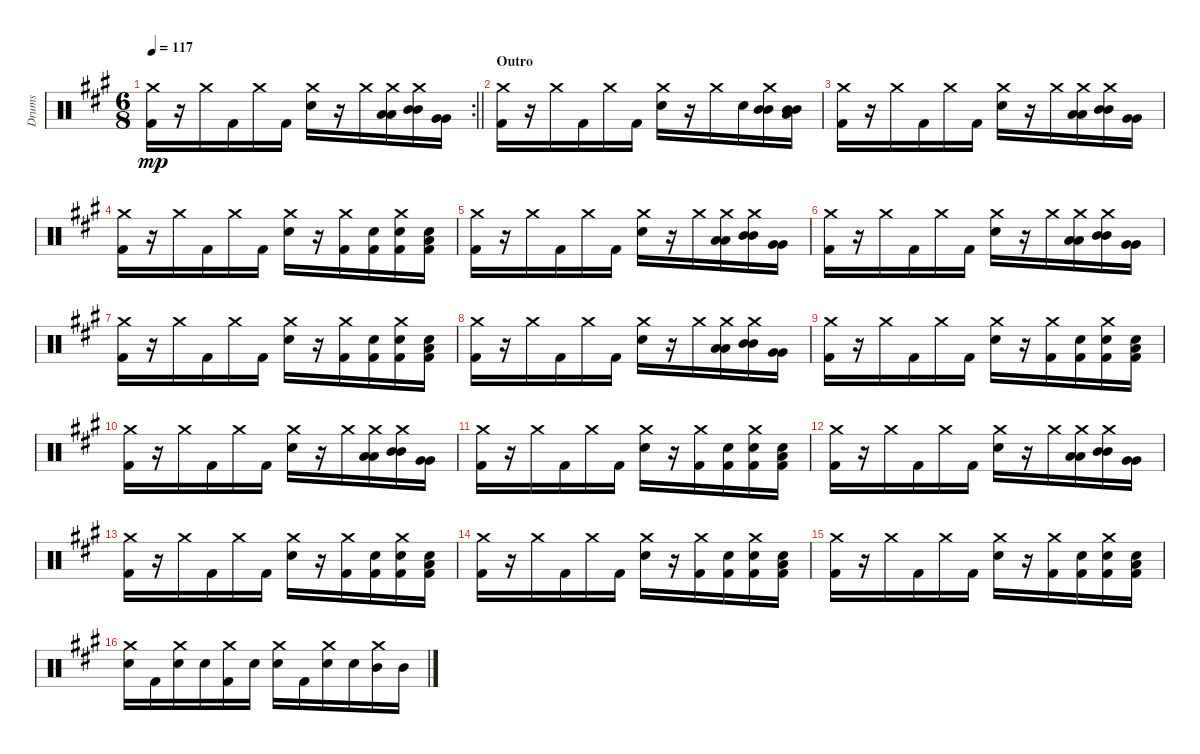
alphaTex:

\track ("Drums" "Drums") {instrument percussion}
\staff {score}
\articulation defaults
\rc 2
\ts (6 8)
\tempo 117
\clef neutral
\barLineRight lightlight
\ks a
("Crash medium (hit)" "Kick (hit) 2").16{dy mp} r.16 "Crash medium (hit)".16 "Kick (hit) 2".16 "Crash medium (hit)".16 "Kick (hit) 2".16 ("Crash medium (hit)" "Electric Snare (hit)").16 r.16 "Crash medium (hit)".16 ("Low Tom (hit)" "Low Tom (hit)" "Crash medium (hit)").16 ("Mid Tom (hit)" "Mid Tom (hit)" "Crash medium (hit)").16 ("Very Low Tom (hit)" "Very Low Tom (hit)").16 |
\section ("" "Outro")
("Crash medium (hit)" "Kick (hit) 2").16{volume 12} r.16 "Crash medium (hit)".16 "Kick (hit) 2".16 "Crash medium (hit)".16 "Kick (hit) 2".16 ("Crash medium (hit)" "Electric Snare (hit)").16 r.16 "Crash medium (hit)".16 "Electric Snare (hit)".16 ("Mid Tom (hit)" "Mid Tom (hit)" "Crash medium (hit)").16 ("Mid Tom (hit)" "Mid Tom (hit)" "Low Tom (hit)").16 |
("Crash medium (hit)" "Kick (hit) 2").16 r.16 "Crash medium (hit)".16 "Kick (hit) 2".16 "Crash medium (hit)".16 "Kick (hit) 2".16 ("Crash medium (hit)" "Electric Snare (hit)").16 r.16 "Crash medium (hit)".16 ("Low Tom (hit)" "Low Tom (hit)" "Crash medium (hit)").16 ("Mid Tom (hit)" "Mid Tom (hit)" "Crash medium (hit)").16 ("Very Low Tom (hit)" "Very Low Tom (hit)").16 |
("Crash medium (hit)" "Kick (hit) 2").16 r.16 "Crash medium (hit)".16 "Kick (hit) 2".16 "Crash medium (hit)".16 "Kick (hit) 2".16 ("Crash medium (hit)" "Electric Snare (hit)").16 r.16 ("Crash medium (hit)" "Kick (hit) 2").16 ("Electric Snare (hit)" "Kick (hit) 2").16 ("Crash medium (hit)" "Electric Snare (hit)" "Kick (hit) 2").16 ("Low Tom (hit)" "Electric Snare (hit)" "Kick (hit) 2").16 |
("Crash medium (hit)" "Kick (hit) 2").16 r.16 "Crash medium (hit)".16 "Kick (hit) 2".16 "Crash medium (hit)".16 "Kick (hit) 2".16 ("Crash medium (hit)" "Electric Snare (hit)").16 r.16 "Crash medium (hit)".16 ("Low Tom (hit)" "Low Tom (hit)" "Crash medium (hit)").16 ("Mid Tom (hit)" "Mid Tom (hit)" "Crash medium (hit)").16 ("Very Low Tom (hit)" "Very Low Tom (hit)").16 |
("Crash medium (hit)" "Kick (hit) 2").16 r.16 "Crash medium (hit)".16 "Kick (hit) 2".16 "Crash medium (hit)".16 "Kick (hit) 2".16 ("Crash medium (hit)" "Electric Snare (hit)").16 r.16 "Crash medium (hit)".16 ("Low Tom (hit)" "Low Tom (hit)" "Crash medium (hit)").16 ("Mid Tom (hit)" "Mid Tom (hit)" "Crash medium (hit)").16 ("Very Low Tom (hit)" "Very Low Tom (hit)").16 |
("Crash medium (hit)" "Kick (hit) 2").16 r.16 "Crash medium (hit)".16 "Kick (hit) 2".16 "Crash medium (hit)".16 "Kick (hit) 2".16 ("Crash medium (hit)" "Electric Snare (hit)").16 r.16 ("Crash medium (hit)" "Kick (hit) 2").16 ("Electric Snare (hit)" "Kick (hit) 2").16 ("Crash medium (hit)" "Electric Snare (hit)" "Kick (hit) 2").16 ("Low Tom (hit)" "Electric Snare (hit)" "Kick (hit) 2").16 |
("Crash medium (hit)" "Kick (hit) 2").16 r.16 "Crash medium (hit)".16 "Kick (hit) 2".16 "Crash medium (hit)".16 "Kick (hit) 2".16 ("Crash medium (hit)" "Electric Snare (hit)").16 r.16 "Crash medium (hit)".16 ("Low Tom (hit)" "Low Tom (hit)" "Crash medium (hit)").16 ("Mid Tom (hit)" "Mid Tom (hit)" "Crash medium (hit)").16 ("Very Low Tom (hit)" "Very Low Tom (hit)").16 |
("Crash medium (hit)" "Kick (hit) 2").16 r.16 "Crash medium (hit)".16 "Kick (hit) 2".16 "Crash medium (hit)".16 "Kick (hit) 2".16 ("Crash medium (hit)" "Electric Snare (hit)").16 r.16 ("Crash medium (hit)" "Kick (hit) 2").16 ("Electric Snare (hit)" "Kick (hit) 2").16 ("Crash medium (hit)" "Electric Snare (hit)" "Kick (hit) 2").16 ("Low Tom (hit)" "Electric Snare (hit)" "Kick (hit) 2").16 |
("Crash medium (hit)" "Kick (hit) 2").16 r.16 "Crash medium (hit)".16 "Kick (hit) 2".16 "Crash medium (hit)".16 "Kick (hit) 2".16 ("Crash medium (hit)" "Electric Snare (hit)").16 r.16 "Crash medium (hit)".16 ("Low Tom (hit)" "Low Tom (hit)" "Crash medium (hit)").16 ("Mid Tom (hit)" "Mid Tom (hit)" "Crash medium (hit)").16 ("Very Low Tom (hit)" "Very Low Tom (hit)").16 |
("Crash medium (hit)" "Kick (hit) 2").16 r.16 "Crash medium (hit)".16 "Kick (hit) 2".16 "Crash medium (hit)".16 "Kick (hit) 2".16 ("Crash medium (hit)" "Electric Snare (hit)").16 r.16 ("Crash medium (hit)" "Kick (hit) 2").16 ("Electric Snare (hit)" "Kick (hit) 2").16 ("Crash medium (hit)" "Electric Snare (hit)" "Kick (hit) 2").16 ("Low Tom (hit)" "Electric Snare (hit)" "Kick (hit) 2").16 |
("Crash medium (hit)" "Kick (hit) 2").16 r.16 "Crash medium (hit)".16 "Kick (hit) 2".16 "Crash medium (hit)".16 "Kick (hit) 2".16 ("Crash medium (hit)" "Electric Snare (hit)").16 r.16 "Crash medium (hit)".16 ("Low Tom (hit)" "Low Tom (hit)" "Crash medium (hit)").16 ("Mid Tom (hit)" "Mid Tom (hit)" "Crash medium (hit)").16 ("Very Low Tom (hit)" "Very Low Tom (hit)").16 |
("Crash medium (hit)" "Kick (hit) 2").16 r.16 "Crash medium (hit)".16 "Kick (hit) 2".16 "Crash medium (hit)".16 "Kick (hit) 2".16 ("Crash medium (hit)" "Electric Snare (hit)").16 r.16 ("Crash medium (hit)" "Kick (hit) 2").16 ("Electric Snare (hit)" "Kick (hit) 2").16 ("Crash medium (hit)" "Electric Snare (hit)" "Kick (hit) 2").16 ("Low Tom (hit)" "Electric Snare (hit)" "Kick (hit) 2").16 |
("Crash medium (hit)" "Kick (hit) 2").16 r.16 "Crash medium (hit)".16 "Kick (hit) 2".16 "Crash medium (hit)".16 "Kick (hit) 2".16 ("Crash medium (hit)" "Electric Snare (hit)").16 r.16 ("Crash medium (hit)" "Kick (hit) 2").16 ("Electric Snare (hit)" "Kick (hit) 2").16 ("Crash medium (hit)" "Electric Snare (hit)" "Kick (hit) 2").16 ("Low Tom (hit)" "Electric Snare (hit)" "Kick (hit) 2").16 |
("Crash medium (hit)" "Kick (hit) 2").16 r.16 "Crash medium (hit)".16 "Kick (hit) 2".16 "Crash medium (hit)".16 "Kick (hit) 2".16 ("Crash medium (hit)" "Electric Snare (hit)").16 r.16 ("Crash medium (hit)" "Kick (hit) 2").16 ("Electric Snare (hit)" "Kick (hit) 2").16 ("Crash medium (hit)" "Electric Snare (hit)" "Kick (hit) 2").16 ("Low Tom (hit)" "Electric Snare (hit)" "Kick (hit) 2").16 |
("Crash medium (hit)" "Electric Snare (hit)").16 "Kick (hit) 2".16 ("Crash medium (hit)" "Snare (hit) 2").16 "Electric Snare (hit)".16 ("Crash medium (hit)" "Kick (hit) 2").16 "Snare (hit) 2".16 ("Crash medium (hit)" "Electric Snare (hit)").16 "Kick (hit) 2".16 ("Crash medium (hit)" "Snare (hit) 2").16 "Electric Snare (hit)".16 ("Crash medium (hit)" "Mid Tom (hit)").16 "Mid Tom (hit)".16
